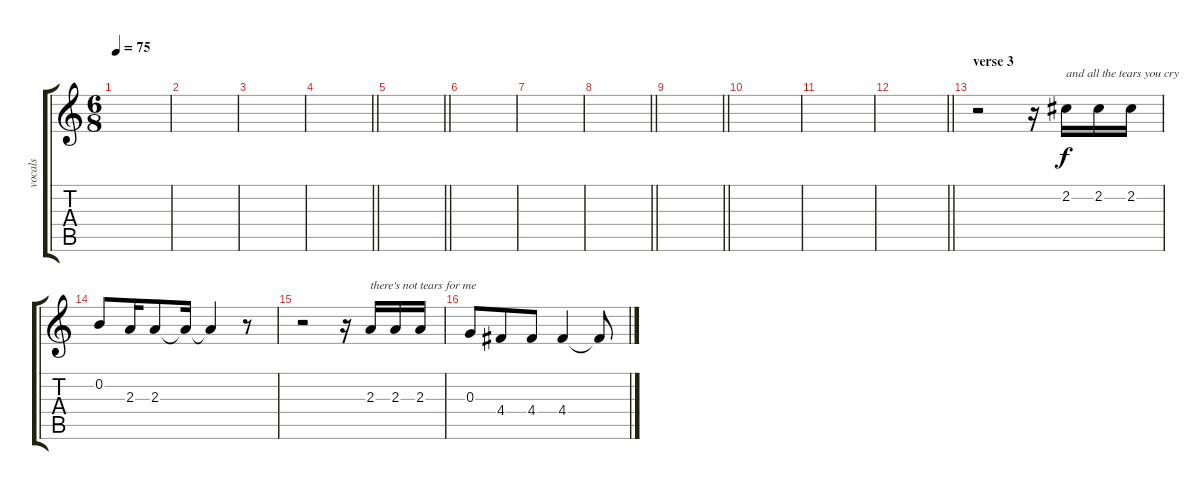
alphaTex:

\track ("vocals" "vocals") {instrument electricguitarjazz}
\staff {score tabs}
\tuning (E4 B3 G3 D3 A2 E2) {hide}
\ts (6 8)
\tempo 75
\clef g2
\ks c
|
|
|
\barLineRight lightlight
|
\barLineRight lightlight
|
|
|
\barLineRight lightlight
|
\barLineRight lightlight
|
|
|
\barLineRight lightlight
|
\section ("" "verse 3")
r.2 r.16 2.2.16{txt "and all the tears you cry"} 2.2.16 2.2.16 |
0.2.8 2.3.16 2.3.8 2.3{t}.16 2.3{t}.4 r.8 |
r.2 r.16 2.3.16{txt "there's not tears for me"} 2.3.16 2.3.16 |
0.3.8 4.4.8 4.4.8 4.4.4 4.4{t}.8
